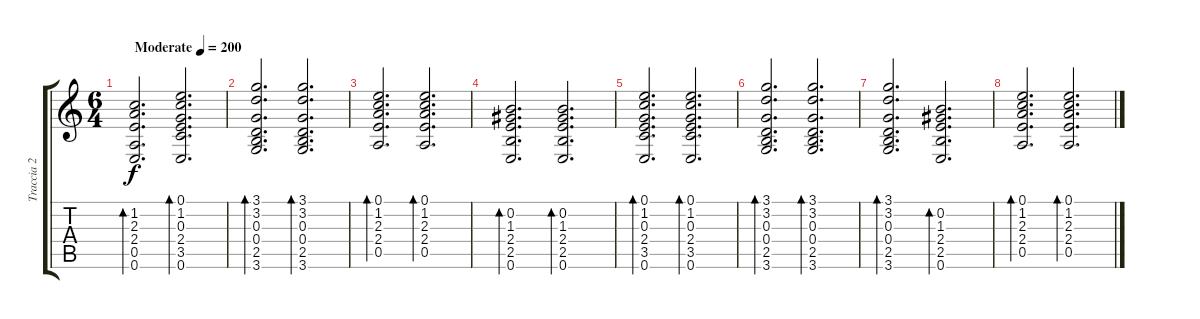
\track ("Traccia 2" "Traccia 2") {instrument acousticguitarsteel}
\staff {score tabs}
\tuning (E4 B3 G3 D3 A2 E2) {hide}
\ts (6 4)
\tempo (200 "Moderate")
\clef g2
\ks c
(1.2 2.3 2.4 0.5 0.6).2{d bd 240 dy f instrument acousticguitarsteel} (0.1 1.2 0.3 2.4 3.5 0.6).2{d bd 240} |
(3.1 3.2 0.3 0.4 2.5 3.6).2{d bd 240} (3.1 3.2 0.3 0.4 2.5 3.6).2{d bd 240} |
(0.1 1.2 2.3 2.4 0.5).2{d bd 240} (0.1 1.2 2.3 2.4 0.5).2{d bd 240} |
(0.2 1.3 2.4 2.5 0.6).2{d bd 240} (0.2 1.3 2.4 2.5 0.6).2{d bd 240} |
(0.1 1.2 0.3 2.4 3.5 0.6).2{d bd 240} (0.1 1.2 0.3 2.4 3.5 0.6).2{d bd 240} |
(3.1 3.2 0.3 0.4 2.5 3.6).2{d bd 240} (3.1 3.2 0.3 0.4 2.5 3.6).2{d bd 240} |
(3.1 3.2 0.3 0.4 2.5 3.6).2{d bd 240} (0.2 1.3 2.4 2.5 0.6).2{d bd 240} |
(0.1 1.2 2.3 2.4 0.5).2{d bd 240} (0.1 1.2 2.3 2.4 0.5).2{d bd 240}
